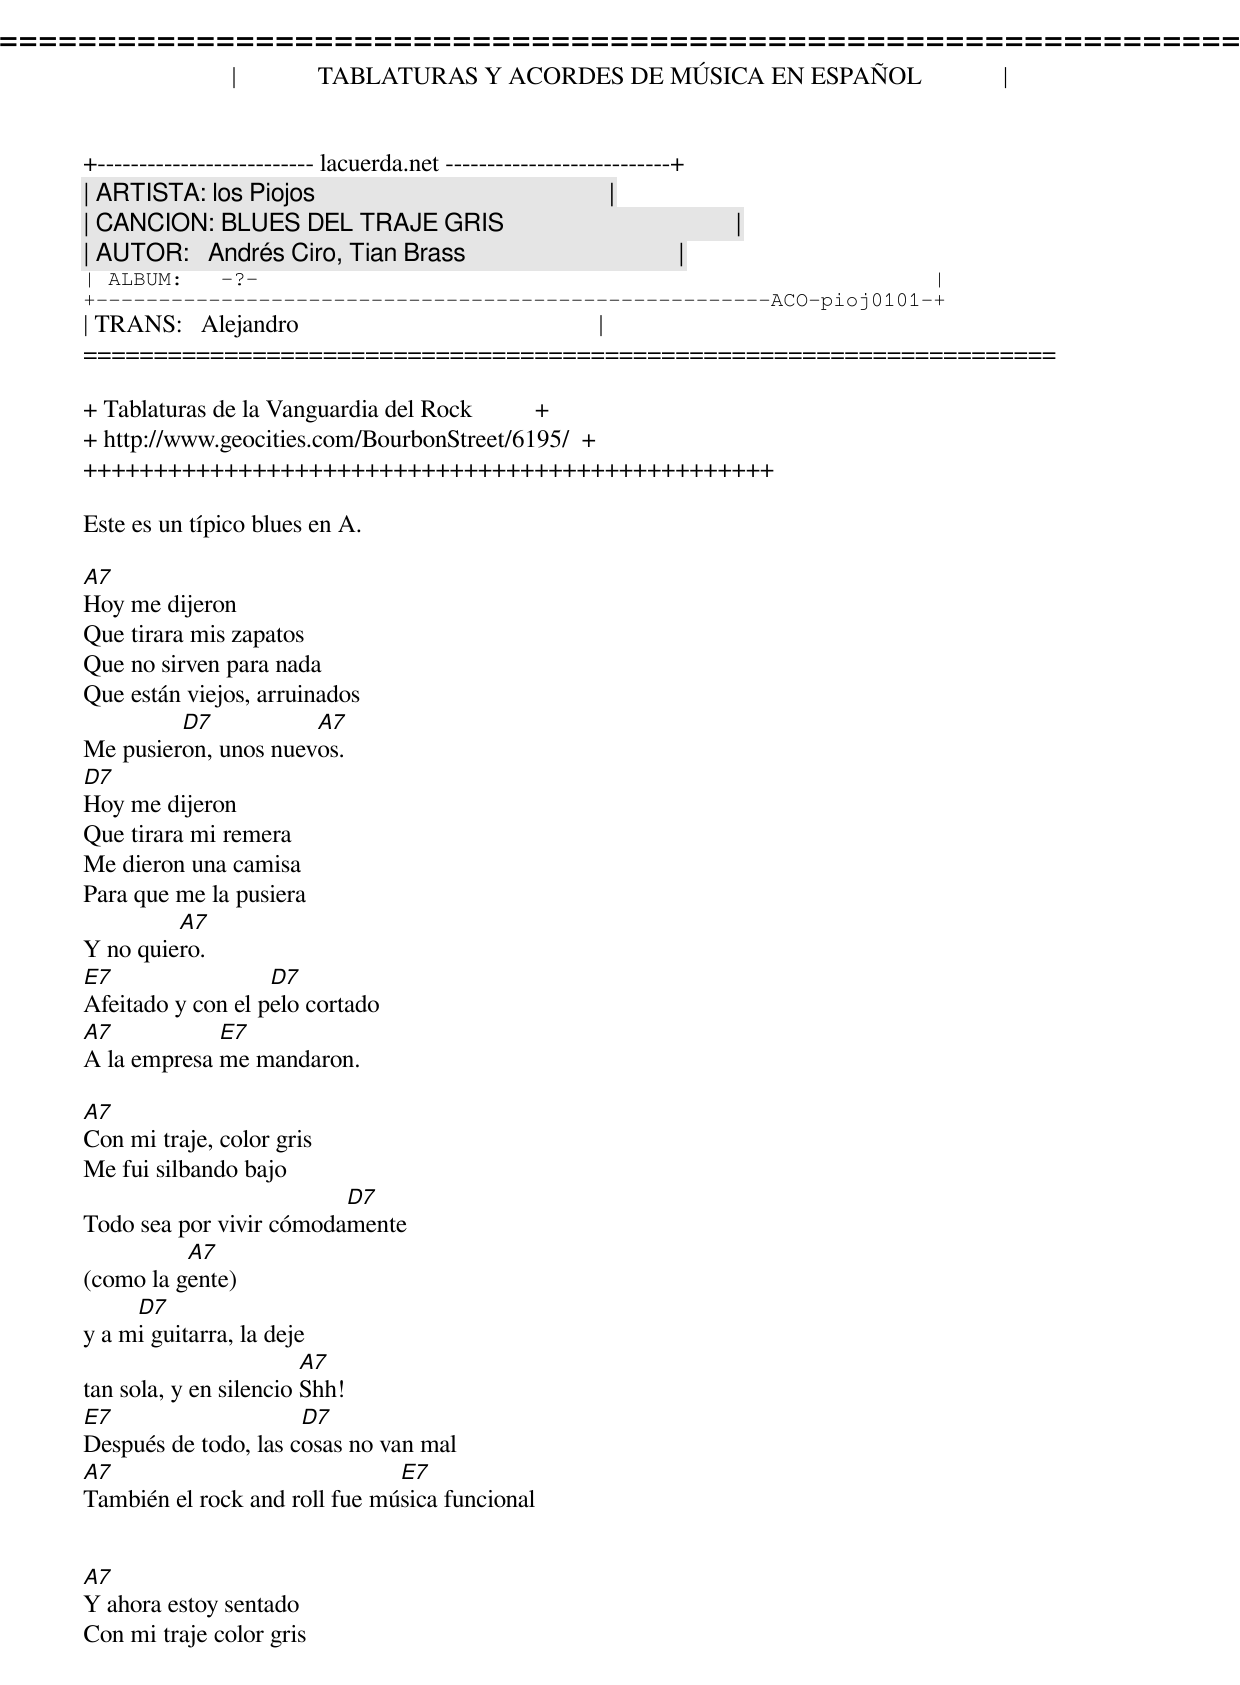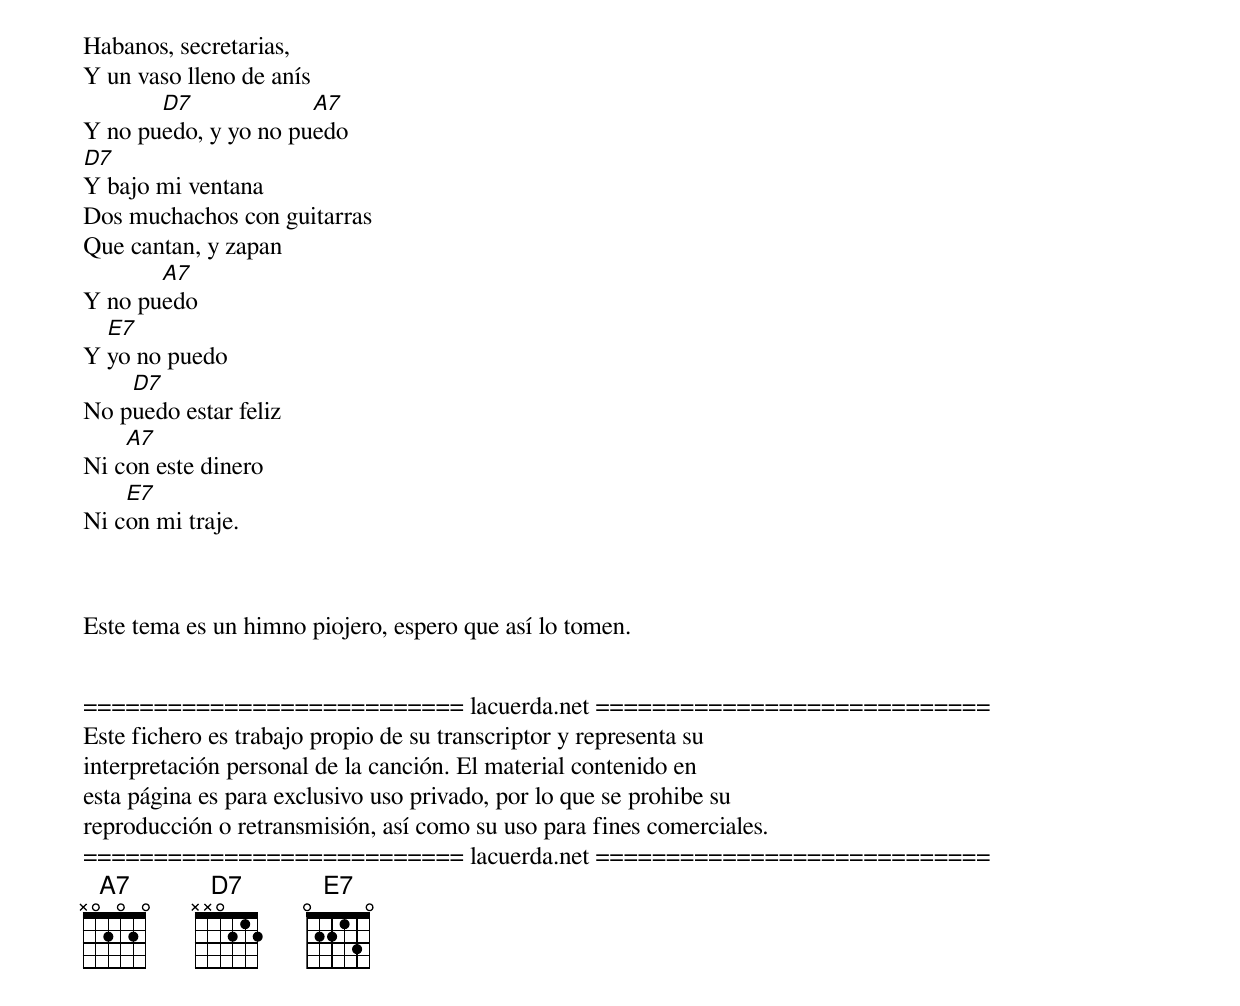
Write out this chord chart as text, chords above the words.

=====================================================================
|             TABLATURAS Y ACORDES DE MÚSICA EN ESPAÑOL             |
+-------------------------- lacuerda.net ---------------------------+
| ARTISTA: los Piojos                                               |
| CANCION: BLUES DEL TRAJE GRIS                                     |
| AUTOR:   Andrés Ciro, Tian Brass                                  |
| ALBUM:   -?-                                                      |
+------------------------------------------------------ACO-pioj0101-+
| TRANS:   Alejandro                                                |
=====================================================================

+ Tablaturas de la Vanguardia del Rock          +
+ http://www.geocities.com/BourbonStreet/6195/  +
+++++++++++++++++++++++++++++++++++++++++++++++++

Este es un típico blues en A.

A7
Hoy me dijeron
Que tirara mis zapatos
Que no sirven para nada
Que están viejos, arruinados
         D7           A7
Me pusieron, unos nuevos.
D7
Hoy me dijeron
Que tirara mi remera
Me dieron una camisa
Para que me la pusiera
         A7
Y no quiero.
E7                 D7
Afeitado y con el pelo cortado
A7           E7
A la empresa me mandaron.

A7
Con mi traje, color gris
Me fui silbando bajo
                         D7
Todo sea por vivir cómodamente
          A7
(como la gente)
     D7
y a mi guitarra, la deje
                        A7
tan sola, y en silencio Shh!
E7                    D7
Después de todo, las cosas no van mal
A7                             E7
También el rock and roll fue música funcional


A7
Y ahora estoy sentado
Con mi traje color gris
Habanos, secretarias,
Y un vaso lleno de anís
       D7             A7
Y no puedo, y yo no puedo
D7
Y bajo mi ventana
Dos muchachos con guitarras
Que cantan, y zapan
       A7
Y no puedo
  E7
Y yo no puedo
    D7
No puedo estar feliz
    A7
Ni con este dinero
    E7
Ni con mi traje.



Este tema es un himno piojero, espero que así lo tomen.


=========================== lacuerda.net ============================
Este fichero es trabajo propio de su transcriptor y representa su
interpretación personal de la canción. El material contenido en
esta página es para exclusivo uso privado, por lo que se prohibe su
reproducción o retransmisión, así como su uso para fines comerciales.
=========================== lacuerda.net ============================
